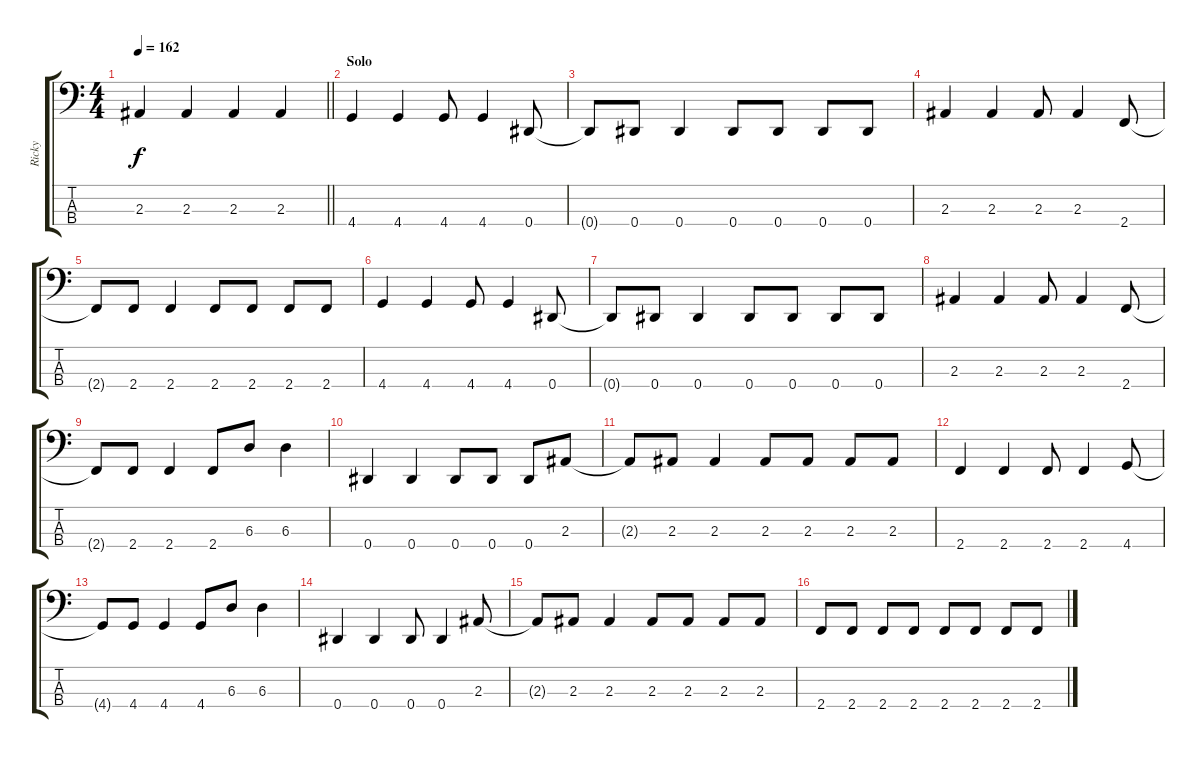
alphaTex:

\track ("Ricky" "Ricky") {instrument acousticbass}
\staff {score tabs}
\tuning (Gb2 Db2 Ab1 Eb1) {hide}
\ts (4 4)
\tempo 162
\clef f4
\barLineRight lightlight
\ks c
2.3.4{dy f} 2.3.4 2.3.4 2.3.4 |
\section ("" "Solo")
4.4.4 4.4.4 4.4.8 4.4.4 0.4.8 |
0.4{t}.8 0.4.8 0.4.4 0.4.8 0.4.8 0.4.8 0.4.8 |
2.3.4 2.3.4 2.3.8 2.3.4 2.4.8 |
2.4{t}.8 2.4.8 2.4.4 2.4.8 2.4.8 2.4.8 2.4.8 |
4.4.4 4.4.4 4.4.8 4.4.4 0.4.8 |
0.4{t}.8 0.4.8 0.4.4 0.4.8 0.4.8 0.4.8 0.4.8 |
2.3.4 2.3.4 2.3.8 2.3.4 2.4.8 |
2.4{t}.8 2.4.8 2.4.4 2.4.8 6.3.8 6.3.4 |
0.4.4 0.4.4 0.4.8 0.4.8 0.4.8 2.3.8 |
2.3{t}.8 2.3.8 2.3.4 2.3.8 2.3.8 2.3.8 2.3.8 |
2.4.4 2.4.4 2.4.8 2.4.4 4.4.8 |
4.4{t}.8 4.4.8 4.4.4 4.4.8 6.3.8 6.3.4 |
0.4.4 0.4.4 0.4.8 0.4.4 2.3.8 |
2.3{t}.8 2.3.8 2.3.4 2.3.8 2.3.8 2.3.8 2.3.8 |
2.4.8 2.4.8 2.4.8 2.4.8 2.4.8 2.4.8 2.4.8 2.4{ss}.8
